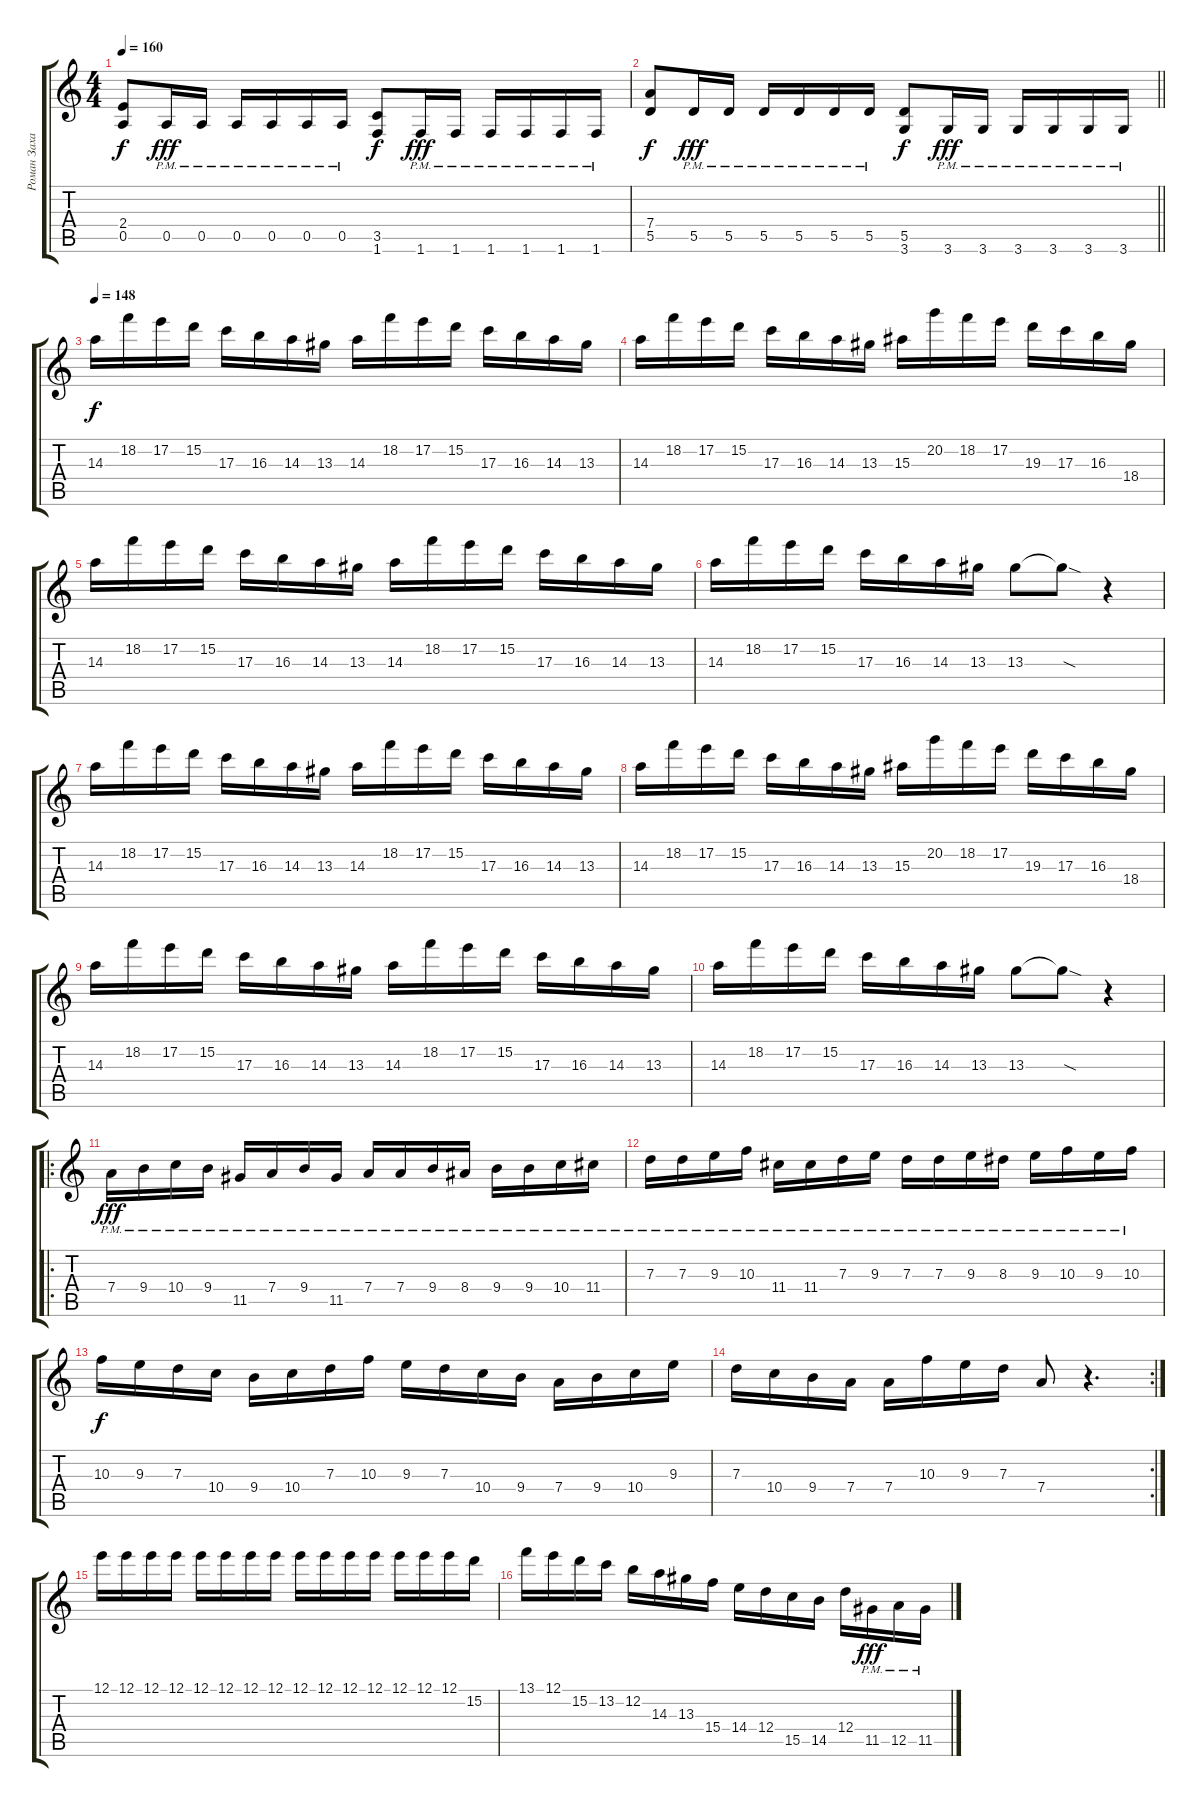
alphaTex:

\track ("Роман Захаров" "Роман Заха") {instrument distortionguitar}
\staff {score tabs}
\tuning (E4 B3 G3 D3 A2 E2) {hide}
\ts (4 4)
\tempo 160
\clef g2
\ks c
(2.4 0.5).8{dy f} 0.5{pm}.16{dy fff} 0.5{pm}.16 0.5{pm}.16 0.5{pm}.16 0.5{pm}.16 0.5{pm}.16 (3.5 1.6).8{dy f} 1.6{pm}.16{dy fff} 1.6{pm}.16 1.6{pm}.16 1.6{pm}.16 1.6{pm}.16 1.6{pm}.16 |
\barLineRight lightlight
(7.4 5.5).8{dy f} 5.5{pm}.16{dy fff} 5.5{pm}.16 5.5{pm}.16 5.5{pm}.16 5.5{pm}.16 5.5{pm}.16 (5.5 3.6).8{dy f} 3.6{pm}.16{dy fff} 3.6{pm}.16 3.6{pm}.16 3.6{pm}.16 3.6{pm}.16 3.6{pm}.16 |
\section ("" "")
\tempo 148
14.3.16{dy f} 18.2.16 17.2.16 15.2.16 17.3.16 16.3.16 14.3.16 13.3.16 14.3.16 18.2.16 17.2.16 15.2.16 17.3.16 16.3.16 14.3.16 13.3.16 |
14.3.16 18.2.16 17.2.16 15.2.16 17.3.16 16.3.16 14.3.16 13.3.16 15.3.16 20.2.16 18.2.16 17.2.16 19.3.16 17.3.16 16.3.16 18.4.16 |
14.3.16 18.2.16 17.2.16 15.2.16 17.3.16 16.3.16 14.3.16 13.3.16 14.3.16 18.2.16 17.2.16 15.2.16 17.3.16 16.3.16 14.3.16 13.3.16 |
14.3.16 18.2.16 17.2.16 15.2.16 17.3.16 16.3.16 14.3.16 13.3.16 13.3.8 13.3{sod t}.8 r.4 |
14.3.16 18.2.16 17.2.16 15.2.16 17.3.16 16.3.16 14.3.16 13.3.16 14.3.16 18.2.16 17.2.16 15.2.16 17.3.16 16.3.16 14.3.16 13.3.16 |
14.3.16 18.2.16 17.2.16 15.2.16 17.3.16 16.3.16 14.3.16 13.3.16 15.3.16 20.2.16 18.2.16 17.2.16 19.3.16 17.3.16 16.3.16 18.4.16 |
14.3.16 18.2.16 17.2.16 15.2.16 17.3.16 16.3.16 14.3.16 13.3.16 14.3.16 18.2.16 17.2.16 15.2.16 17.3.16 16.3.16 14.3.16 13.3.16 |
14.3.16 18.2.16 17.2.16 15.2.16 17.3.16 16.3.16 14.3.16 13.3.16 13.3.8 13.3{sod t}.8 r.4 |
\ro
7.4{pm}.16{dy fff} 9.4{pm}.16 10.4{pm}.16 9.4{pm}.16 11.5{pm}.16 7.4{pm}.16 9.4{pm}.16 11.5{pm}.16 7.4{pm}.16 7.4{pm}.16 9.4{pm}.16 8.4{pm}.16 9.4{pm}.16 9.4{pm}.16 10.4{pm}.16 11.4{pm}.16 |
7.3{pm}.16 7.3{pm}.16 9.3{pm}.16 10.3{pm}.16 11.4{pm}.16 11.4{pm}.16 7.3{pm}.16 9.3{pm}.16 7.3{pm}.16 7.3{pm}.16 9.3{pm}.16 8.3{pm}.16 9.3{pm}.16 10.3{pm}.16 9.3{pm}.16 10.3{pm}.16 |
10.3.16{dy f} 9.3.16 7.3.16 10.4.16 9.4.16 10.4.16 7.3.16 10.3.16 9.3.16 7.3.16 10.4.16 9.4.16 7.4.16 9.4.16 10.4.16 9.3.16 |
\rc 2
7.3.16 10.4.16 9.4.16 7.4.16 7.4.16 10.3.16 9.3.16 7.3.16 7.4.8 r.4{d} |
12.1.16 12.1.16 12.1.16 12.1.16 12.1.16 12.1.16 12.1.16 12.1.16 12.1.16 12.1.16 12.1.16 12.1.16 12.1.16 12.1.16 12.1.16 15.2.16 |
13.1.16 12.1.16 15.2.16 13.2.16 12.2.16 14.3.16 13.3.16 15.4.16 14.4.16 12.4.16 15.5.16 14.5.16 12.4.16 11.5{pm}.16{dy fff} 12.5{pm}.16 11.5{pm}.16
